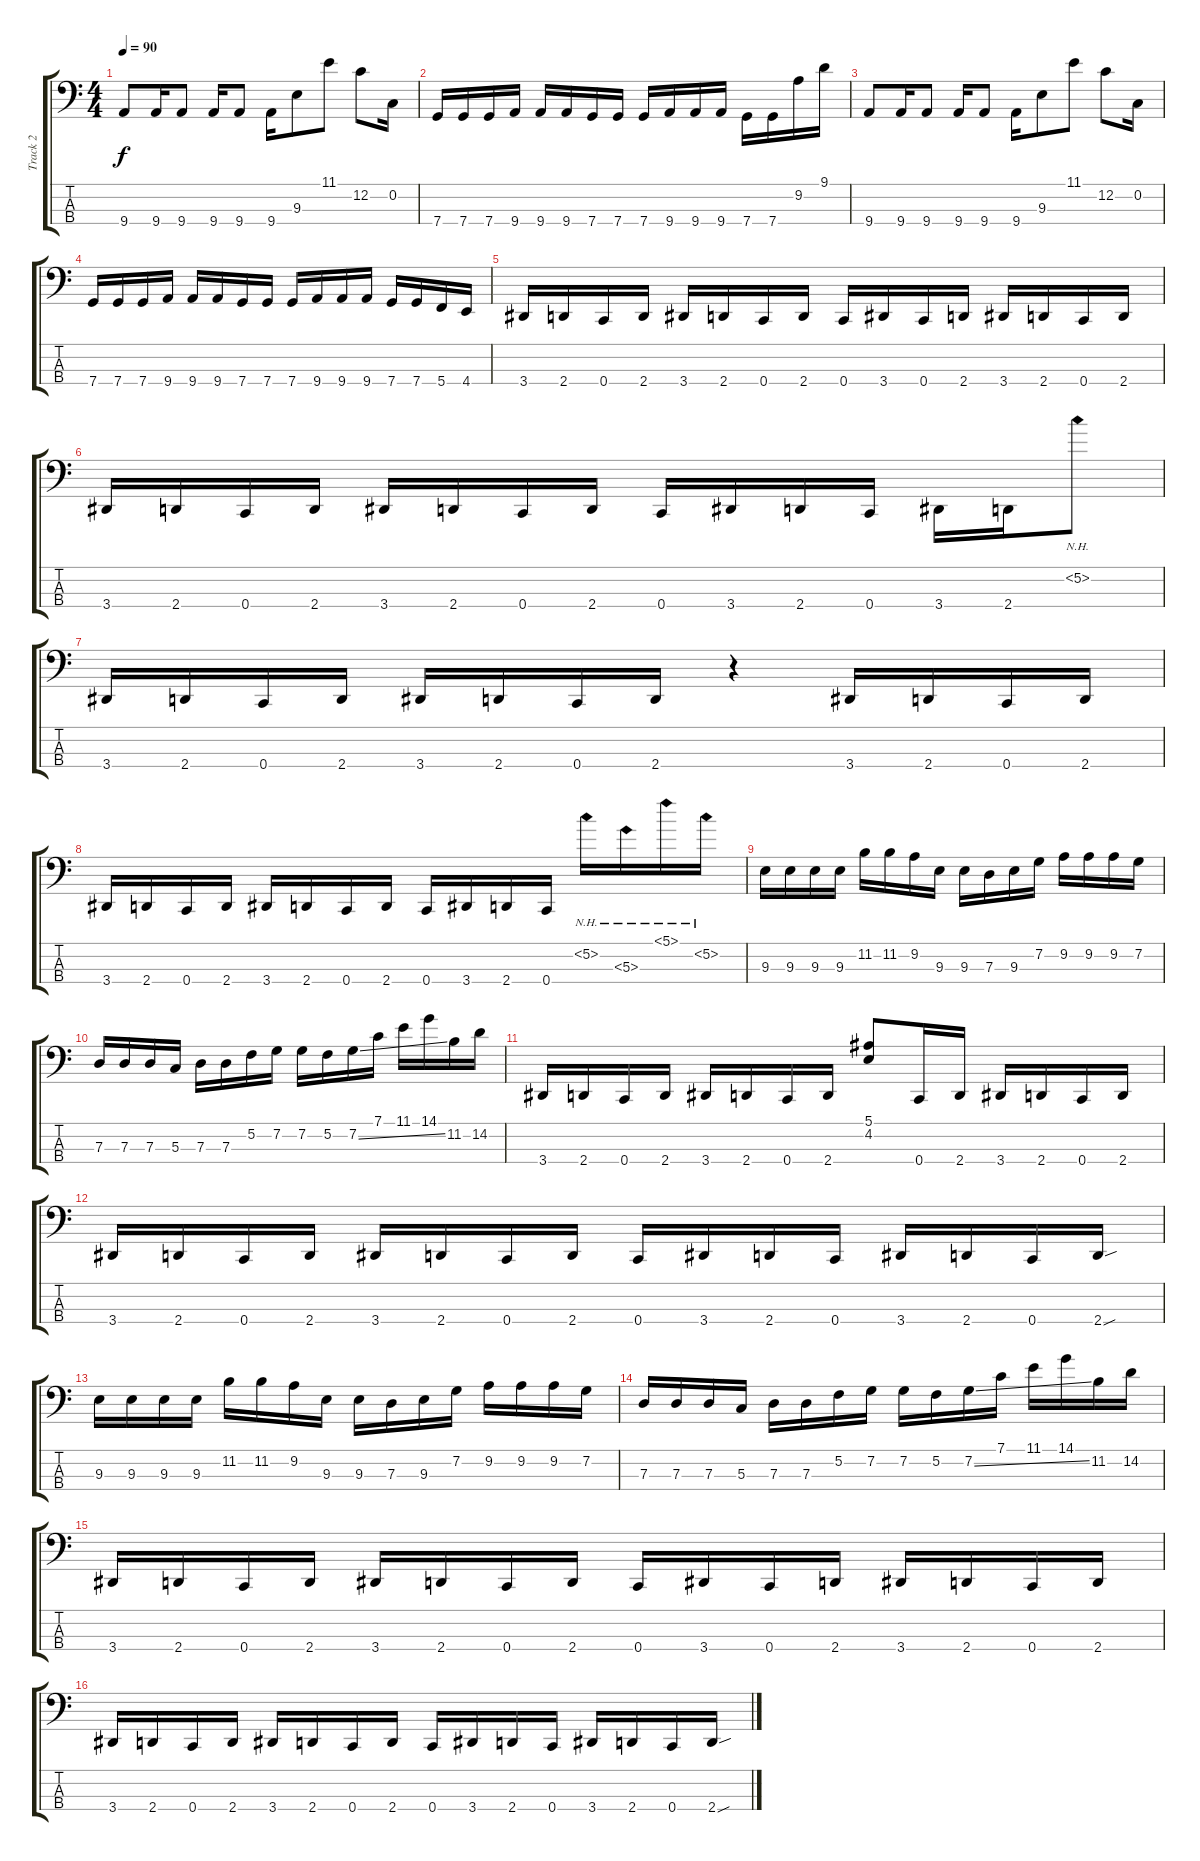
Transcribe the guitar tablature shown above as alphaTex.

\track ("Track 2" "Track 2") {instrument electricbassfinger}
\staff {score tabs}
\tuning (F2 C2 G1 C1) {hide}
\ts (4 4)
\tempo 90
\clef f4
\ks c
9.4.8{dy f} 9.4.16 9.4.8 9.4.16 9.4.8 9.4.16 9.3.8 11.1.8 12.2.8 0.2.16 |
7.4.16 7.4.16 7.4.16 9.4.16 9.4.16 9.4.16 7.4.16 7.4.16 7.4.16 9.4.16 9.4.16 9.4.16 7.4.16 7.4.16 9.2.16 9.1.16 |
9.4.8 9.4.16 9.4.8 9.4.16 9.4.8 9.4.16 9.3.8 11.1.8 12.2.8 0.2.16 |
7.4.16 7.4.16 7.4.16 9.4.16 9.4.16 9.4.16 7.4.16 7.4.16 7.4.16 9.4.16 9.4.16 9.4.16 7.4.16 7.4.16 5.4.16 4.4.16 |
3.4.16{instrument slapbass1} 2.4.16 0.4.16 2.4.16 3.4.16 2.4.16 0.4.16 2.4.16 0.4.16 3.4.16 0.4.16 2.4.16 3.4.16 2.4.16 0.4.16 2.4.16 |
3.4.16 2.4.16 0.4.16 2.4.16 3.4.16 2.4.16 0.4.16 2.4.16 0.4.16 3.4.16 2.4.16 0.4.16 3.4.16 2.4.16 5.2{nh}.8 |
3.4.16 2.4.16 0.4.16 2.4.16 3.4.16 2.4.16 0.4.16 2.4.16 r.4 3.4.16 2.4.16 0.4.16 2.4.16 |
3.4.16 2.4.16 0.4.16 2.4.16 3.4.16 2.4.16 0.4.16 2.4.16 0.4.16 3.4.16 2.4.16 0.4.16 5.2{nh}.16 5.3{nh}.16 5.1{nh}.16 5.2{nh}.16 |
9.3.16{instrument electricbassfinger} 9.3.16 9.3.16 9.3.16 11.2.16 11.2.16 9.2.16 9.3.16 9.3.16 7.3.16 9.3.16 7.2.16 9.2.16 9.2.16 9.2.16 7.2.16 |
7.3.16 7.3.16 7.3.16 5.3.16 7.3.16 7.3.16 5.2.16 7.2.16 7.2.16 5.2.16 7.2{ss}.16 7.1.16 11.1.16 14.1.16 11.2.16 14.2.16 |
3.4.16{instrument slapbass1} 2.4.16 0.4.16 2.4.16 3.4.16 2.4.16 0.4.16 2.4.16 (5.1 4.2).8 0.4.16 2.4.16 3.4.16 2.4.16 0.4.16 2.4.16 |
3.4.16 2.4.16 0.4.16 2.4.16 3.4.16 2.4.16 0.4.16 2.4.16 0.4.16 3.4.16 2.4.16 0.4.16 3.4.16 2.4.16 0.4.16 2.4{sou}.16 |
9.3.16{instrument electricbassfinger} 9.3.16 9.3.16 9.3.16 11.2.16 11.2.16 9.2.16 9.3.16 9.3.16 7.3.16 9.3.16 7.2.16 9.2.16 9.2.16 9.2.16 7.2.16 |
7.3.16 7.3.16 7.3.16 5.3.16 7.3.16 7.3.16 5.2.16 7.2.16 7.2.16 5.2.16 7.2{ss}.16 7.1.16 11.1.16 14.1.16 11.2.16 14.2.16 |
3.4.16{instrument slapbass1} 2.4.16 0.4.16 2.4.16 3.4.16 2.4.16 0.4.16 2.4.16 0.4.16 3.4.16 0.4.16 2.4.16 3.4.16 2.4.16 0.4.16 2.4.16 |
3.4.16 2.4.16 0.4.16 2.4.16 3.4.16 2.4.16 0.4.16 2.4.16 0.4.16 3.4.16 2.4.16 0.4.16 3.4.16 2.4.16 0.4.16 2.4{sou}.16
